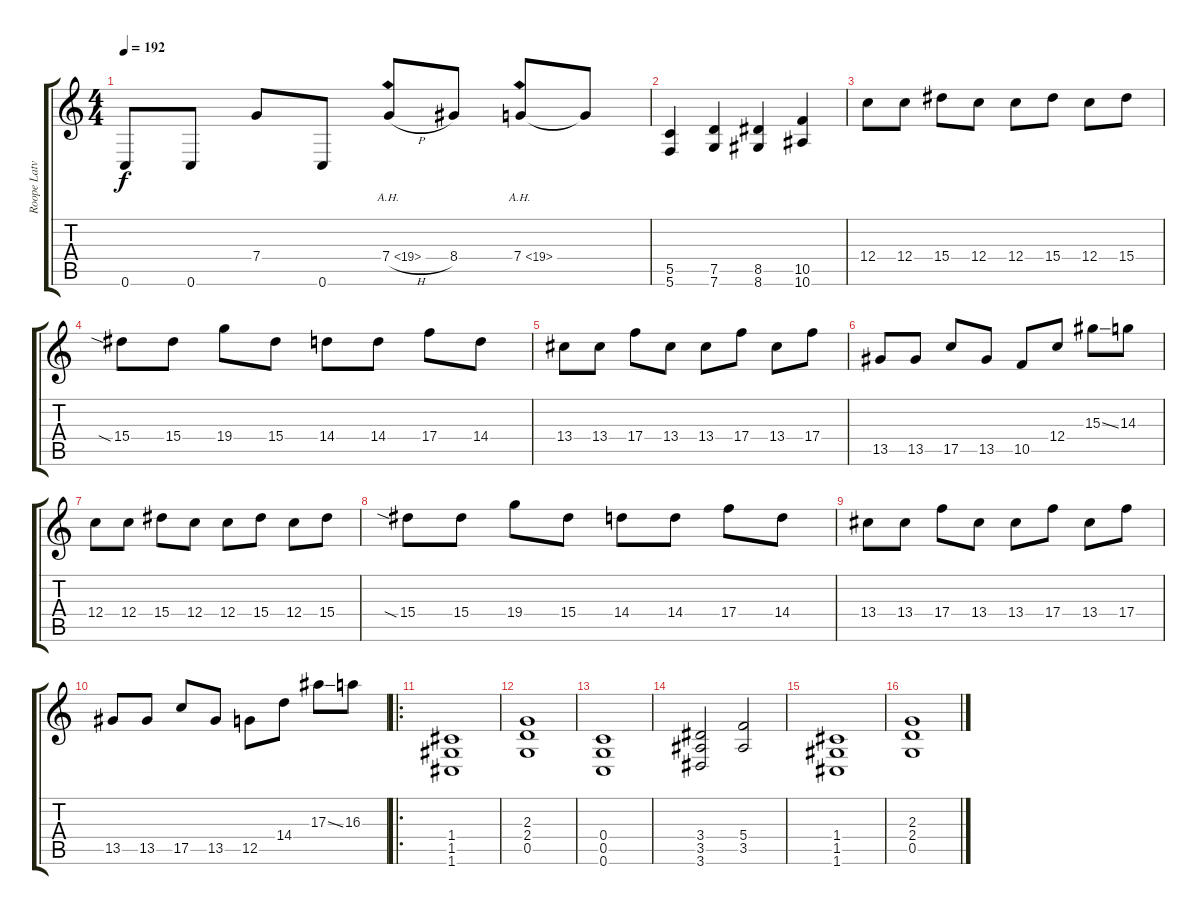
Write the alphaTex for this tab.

\track ("Roope Latvala" "Roope Latv") {instrument distortionguitar}
\staff {score tabs}
\tuning (D4 A3 F3 C3 G2 C2) {hide}
\ts (4 4)
\tempo 192
\clef g2
\ks c
0.6.8{dy f} 0.6.8 7.4.8 0.6.8 7.4{ah 12 h}.8 8.4.8 7.4{ah 12}.8 7.4{t}.8 |
(5.5 5.6).4 (7.5 7.6).4 (8.5 8.6).4 (10.5 10.6).4 |
12.4.8 12.4.8 15.4.8 12.4.8 12.4.8 15.4.8 12.4.8 15.4.8 |
15.4{sia}.8 15.4.8 19.4.8 15.4.8 14.4.8 14.4.8 17.4.8 14.4.8 |
13.4.8 13.4.8 17.4.8 13.4.8 13.4.8 17.4.8 13.4.8 17.4.8 |
13.5.8 13.5.8 17.5.8 13.5.8 10.5.8 12.4.8 15.3{ss}.8 14.3.8 |
12.4.8 12.4.8 15.4.8 12.4.8 12.4.8 15.4.8 12.4.8 15.4.8 |
15.4{sia}.8 15.4.8 19.4.8 15.4.8 14.4.8 14.4.8 17.4.8 14.4.8 |
13.4.8 13.4.8 17.4.8 13.4.8 13.4.8 17.4.8 13.4.8 17.4.8 |
13.5.8 13.5.8 17.5.8 13.5.8 12.5.8 14.4.8 17.3{ss}.8 16.3.8 |
\ro
(1.4 1.5 1.6).1 |
(2.3 2.4 0.5).1 |
(0.4 0.5 0.6).1 |
(3.4 3.5 3.6).2 (5.4 3.5).2 |
(1.4 1.5 1.6).1 |
(2.3 2.4 0.5).1
